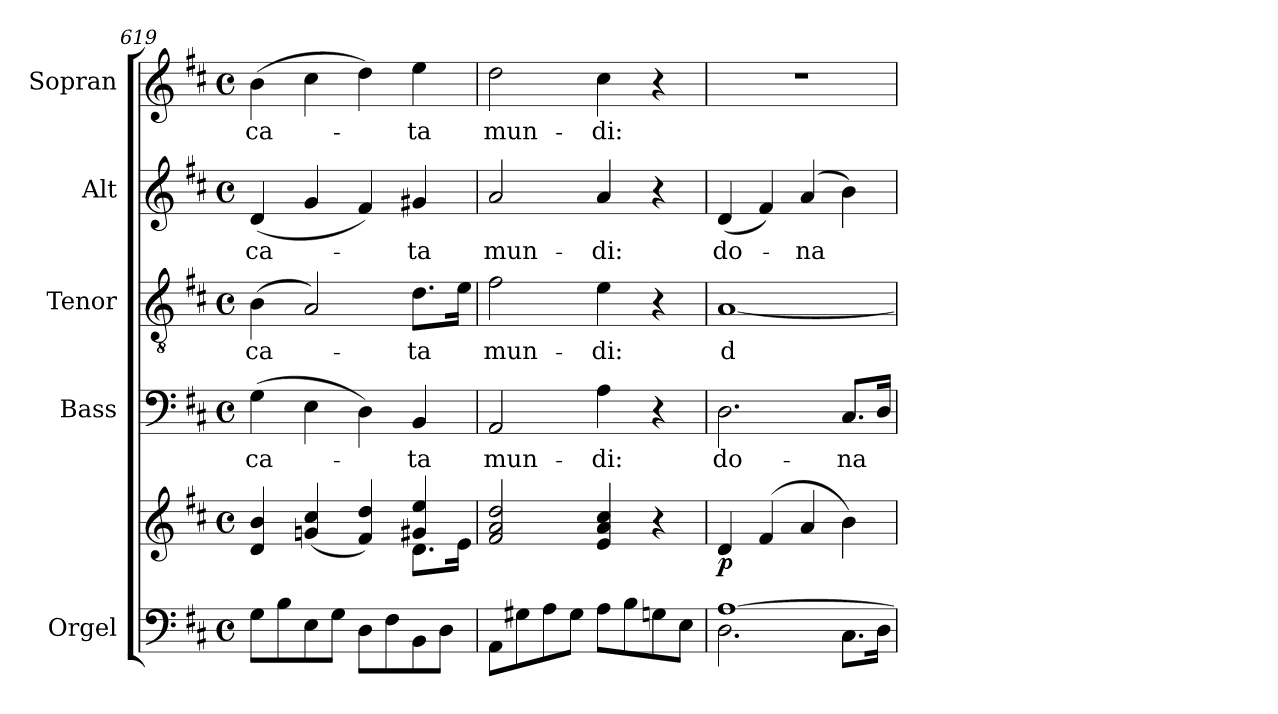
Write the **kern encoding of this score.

**kern	**kern	**dynam	**kern	**text	**kern	**text	**kern	**text	**kern	**text
*part5	*part5	*part5	*part4	*part4	*part3	*part3	*part2	*part2	*part1	*part1
*staff6	*staff5	*staff5/6	*staff4	*staff4	*staff3	*staff3	*staff2	*staff2	*staff1	*staff1
*I"Orgel	*	*	*I"Bass	*	*I"Tenor	*	*I"Alt	*	*I"Sopran	*
*I'Org.	*	*	*I'B	*	*I'T	*	*I'A	*	*I'S	*
*clefF4	*clefG2	*	*clefF4	*	*clefGv2	*	*clefG2	*	*clefG2	*
*k[f#c#]	*k[f#c#]	*	*k[f#c#]	*	*k[f#c#]	*	*k[f#c#]	*	*k[f#c#]	*
*D:	*D:	*	*D:	*	*D:	*	*D:	*	*D:	*
*M4/4	*M4/4	*	*M4/4	*	*M4/4	*	*M4/4	*	*M4/4	*
*met(c)	*met(c)	*	*met(c)	*	*met(c)	*	*met(c)	*	*met(c)	*
=619	=619	=619	=619	=619	=619	=619	=619	=619	=619	=619
*	*^	*	*	*	*	*	*	*	*	*
!	!	!	!	!	!LO:LY:b	!	!LO:LY:b	!	!LO:LY:b	!	!LO:LY:b
8G\L	4d/ 4b/	2.ryy	.	(>4G\	-ca-	(>4B\	-ca-	(<4d/	-ca-	(>4b\	-ca-
8B\	.	.	.	.	.	.	.	.	.	.	.
8E\	(<4gn/ 4cc#/	.	.	4E\	.	2A/)	.	4g/	.	4cc#\	.
8G\J	.	.	.	.	.	.	.	.	.	.	.
8D\L	4f#/ 4dd/)	.	.	4D\)	.	.	.	4f#/)	.	4dd\)	.
8F#\	.	.	.	.	.	.	.	.	.	.	.
!	!	!	!	!	!LO:LY:b	!	!LO:LY:b	!	!LO:LY:b	!	!LO:LY:b
8BB\	4g#X/ 4ee/	8.d\L	.	4BB/	-ta	8.d\L	-ta	4g#X/	-ta	4ee\	-ta
8D\J	.	.	.	.	.	.	.	.	.	.	.
.	.	16e\Jk	.	.	.	16e\Jk	.	.	.	.	.
=620	=620	=620	=620	=620	=620	=620	=620	=620	=620	=620	=620
!	!	!	!	!	!LO:LY:b	!	!LO:LY:b	!	!LO:LY:b	!	!LO:LY:b
*	*v	*v	*	*	*	*	*	*	*	*	*
8AA\L	2f#/ 2a/ 2dd/	.	2AA/	mun-	2f#\	mun-	2a/	mun-	2dd\	mun-
8G#X\	.	.	.	.	.	.	.	.	.	.
8A\	.	.	.	.	.	.	.	.	.	.
8G#\J	.	.	.	.	.	.	.	.	.	.
!	!	!	!	!LO:LY:b	!	!LO:LY:b	!	!LO:LY:b	!	!LO:LY:b
8A\L	4e/ 4a/ 4cc#/	.	4A\	-di:	4e\	-di:	4a/	-di:	4cc#\	-di:
8B\	.	.	.	.	.	.	.	.	.	.
8Gn\	4r	.	4r	.	4r	.	4r	.	4r	.
8E\J	.	.	.	.	.	.	.	.	.	.
=621	=621	=621	=621	=621	=621	=621	=621	=621	=621	=621
*^	*	*	*	*	*	*	*	*	*	*
!	!	!	!LO:DY:b	!	!LO:LY:b	!	!LO:LY:b	!	!LO:LY:b	!	!
[>1A	2.D\	4d/	p	2.D\	do-	[1A	d-	(<4d/	do-	1r	.
.	.	(<4f#/	.	.	.	.	.	4f#/)	.	.	.
!	!	!	!	!	!	!	!	!	!LO:LY:b	!	!
.	.	4a/	.	.	.	.	.	(4a/	-na	.	.
!	!	!	!	!	!LO:LY:b	!	!	!	!	!	!
.	8.C#\L	4b\)	.	8.C#/L	-na	.	.	4b\)	.	.	.
.	16D\Jk	.	.	16D/Jk	.	.	.	.	.	.	.
*v	*v	*	*	*	*	*	*	*	*	*	*
=	=	=	=	=	=	=	=	=	=	=
*-	*-	*-	*-	*-	*-	*-	*-	*-	*-	*-
